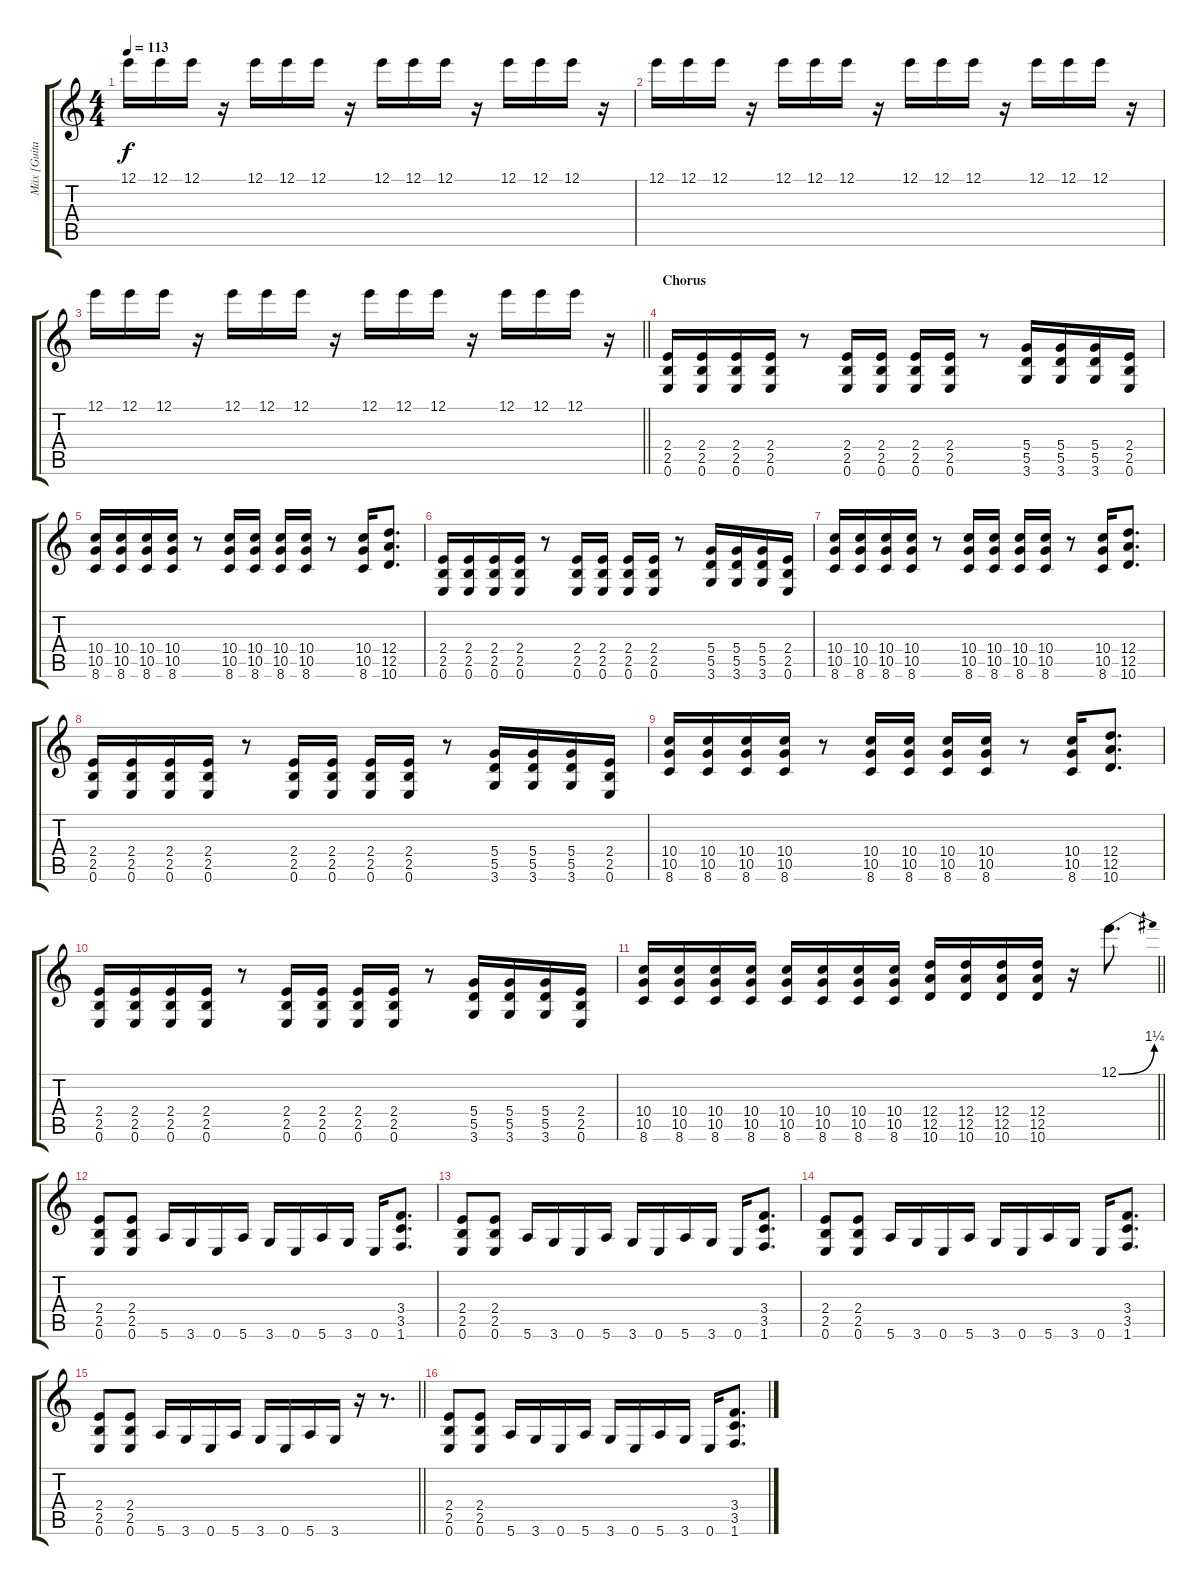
\track ("Mäx [Guitar]" "Mäx [Guita") {instrument distortionguitar}
\staff {score tabs}
\tuning (E4 B3 G3 D3 A2 E2) {hide}
\ts (4 4)
\tempo 113
\clef g2
\ks c
12.1.16{dy f} 12.1.16 12.1.16 r.16 12.1.16 12.1.16 12.1.16 r.16 12.1.16 12.1.16 12.1.16 r.16 12.1.16 12.1.16 12.1.16 r.16 |
12.1.16 12.1.16 12.1.16 r.16 12.1.16 12.1.16 12.1.16 r.16 12.1.16 12.1.16 12.1.16 r.16 12.1.16 12.1.16 12.1.16 r.16 |
\barLineRight lightlight
12.1.16 12.1.16 12.1.16 r.16 12.1.16 12.1.16 12.1.16 r.16 12.1.16 12.1.16 12.1.16 r.16 12.1.16 12.1.16 12.1.16 r.16 |
\section ("" "Chorus")
(2.4 2.5 0.6).16 (2.4 2.5 0.6).16 (2.4 2.5 0.6).16 (2.4 2.5 0.6).16 r.8 (2.4 2.5 0.6).16 (2.4 2.5 0.6).16 (2.4 2.5 0.6).16 (2.4 2.5 0.6).16 r.8 (5.4 5.5 3.6).16 (5.4 5.5 3.6).16 (5.4 5.5 3.6).16 (2.4 2.5 0.6).16 |
(10.4 10.5 8.6).16 (10.4 10.5 8.6).16 (10.4 10.5 8.6).16 (10.4 10.5 8.6).16 r.8 (10.4 10.5 8.6).16 (10.4 10.5 8.6).16 (10.4 10.5 8.6).16 (10.4 10.5 8.6).16 r.8 (10.4 10.5 8.6).16 (12.4 12.5 10.6).8{d} |
(2.4 2.5 0.6).16 (2.4 2.5 0.6).16 (2.4 2.5 0.6).16 (2.4 2.5 0.6).16 r.8 (2.4 2.5 0.6).16 (2.4 2.5 0.6).16 (2.4 2.5 0.6).16 (2.4 2.5 0.6).16 r.8 (5.4 5.5 3.6).16 (5.4 5.5 3.6).16 (5.4 5.5 3.6).16 (2.4 2.5 0.6).16 |
(10.4 10.5 8.6).16 (10.4 10.5 8.6).16 (10.4 10.5 8.6).16 (10.4 10.5 8.6).16 r.8 (10.4 10.5 8.6).16 (10.4 10.5 8.6).16 (10.4 10.5 8.6).16 (10.4 10.5 8.6).16 r.8 (10.4 10.5 8.6).16 (12.4 12.5 10.6).8{d} |
(2.4 2.5 0.6).16 (2.4 2.5 0.6).16 (2.4 2.5 0.6).16 (2.4 2.5 0.6).16 r.8 (2.4 2.5 0.6).16 (2.4 2.5 0.6).16 (2.4 2.5 0.6).16 (2.4 2.5 0.6).16 r.8 (5.4 5.5 3.6).16 (5.4 5.5 3.6).16 (5.4 5.5 3.6).16 (2.4 2.5 0.6).16 |
(10.4 10.5 8.6).16 (10.4 10.5 8.6).16 (10.4 10.5 8.6).16 (10.4 10.5 8.6).16 r.8 (10.4 10.5 8.6).16 (10.4 10.5 8.6).16 (10.4 10.5 8.6).16 (10.4 10.5 8.6).16 r.8 (10.4 10.5 8.6).16 (12.4 12.5 10.6).8{d} |
(2.4 2.5 0.6).16{volume 9} (2.4 2.5 0.6).16 (2.4 2.5 0.6).16 (2.4 2.5 0.6).16 r.8 (2.4 2.5 0.6).16 (2.4 2.5 0.6).16 (2.4 2.5 0.6).16 (2.4 2.5 0.6).16 r.8 (5.4 5.5 3.6).16 (5.4 5.5 3.6).16 (5.4 5.5 3.6).16 (2.4 2.5 0.6).16 |
\barLineRight lightlight
(10.4 10.5 8.6).16 (10.4 10.5 8.6).16 (10.4 10.5 8.6).16 (10.4 10.5 8.6).16 (10.4 10.5 8.6).16 (10.4 10.5 8.6).16 (10.4 10.5 8.6).16 (10.4 10.5 8.6).16 (12.4 12.5 10.6).16 (12.4 12.5 10.6).16 (12.4 12.5 10.6).16 (12.4 12.5 10.6).16 r.16 12.1{be (bend 0 0 60 5)}.8{d} |
(2.4 2.5 0.6).8{volume 13} (2.4 2.5 0.6).8 5.6.16 3.6.16 0.6.16 5.6.16 3.6.16 0.6.16 5.6.16 3.6.16 0.6.16 (3.4 3.5 1.6).8{d} |
(2.4 2.5 0.6).8 (2.4 2.5 0.6).8 5.6.16 3.6.16 0.6.16 5.6.16 3.6.16 0.6.16 5.6.16 3.6.16 0.6.16 (3.4 3.5 1.6).8{d} |
(2.4 2.5 0.6).8 (2.4 2.5 0.6).8 5.6.16 3.6.16 0.6.16 5.6.16 3.6.16 0.6.16 5.6.16 3.6.16 0.6.16 (3.4 3.5 1.6).8{d} |
\barLineRight lightlight
(2.4 2.5 0.6).8 (2.4 2.5 0.6).8 5.6.16 3.6.16 0.6.16 5.6.16 3.6.16 0.6.16 5.6.16 3.6.16 r.16 r.8{d} |
(2.4 2.5 0.6).8 (2.4 2.5 0.6).8 5.6.16 3.6.16 0.6.16 5.6.16 3.6.16 0.6.16 5.6.16 3.6.16 0.6.16 (3.4 3.5 1.6).8{d}
